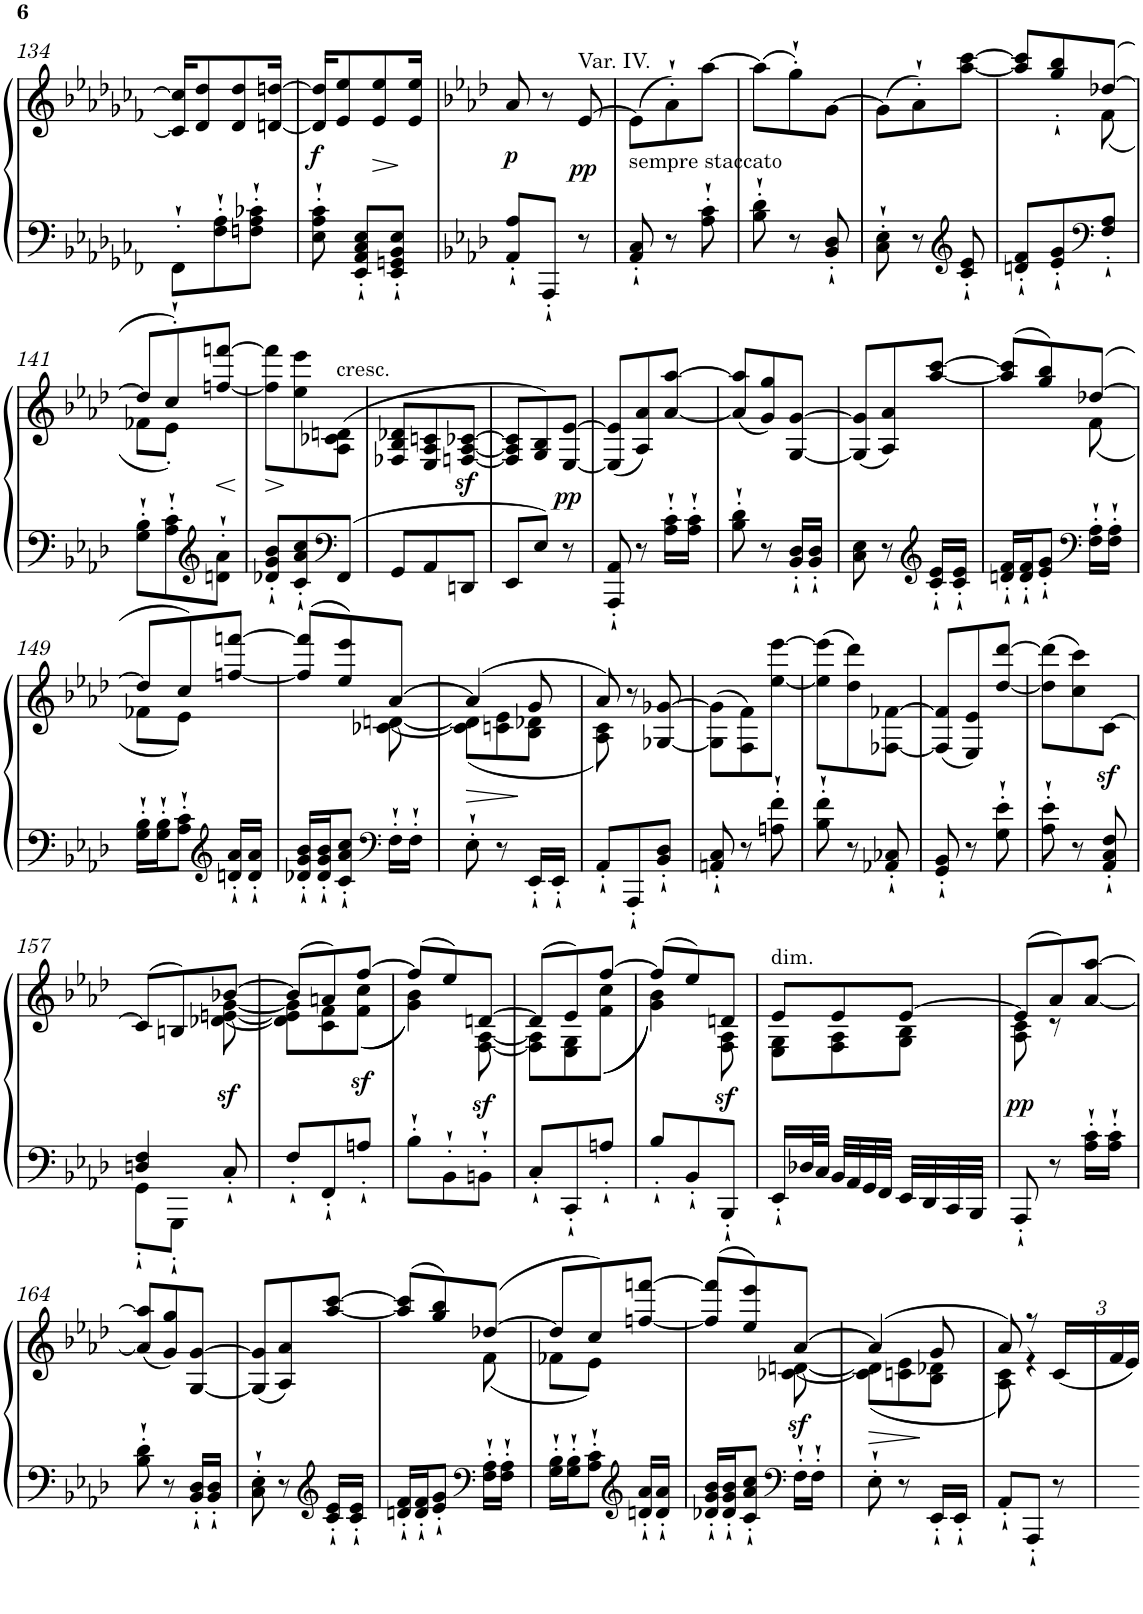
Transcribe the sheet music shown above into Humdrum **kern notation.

**kern	**kern	**dynam
*part1	*part1	*part1
*staff2	*staff1	*staff1/2
*I"Piano	*	*
*I'Pno.	*	*
!!LO:PB:g=z
*clefF4	*clefG2	*
*k[b-e-a-d-g-c-f-]	*k[b-e-a-d-g-c-f-]	*
*C-:	*C-:	*
*M3/8	*M3/8	*
=134	=134	=134
8FF-'`\L	16c/] 16cc/]KL	.
.	8d-/ 8dd-/	.
8F-\'` 8A-\'`	.	.
.	8d-/ 8dd-/	.
8Fn\'` 8A-\'` 8c-X\'`J	.	.
.	[16dn/ [16ddn/Jk	.
=135	=135	=135
!	!	!LO:DY:b
8E-\'` 8A-\'` 8c-\'`	16d/] 16dd/]KL	f
.	8e-/ 8ee-/	.
8EE-/'` 8AA-/'` 8C-/'` 8E-/'`L	.	.
!	!	!LO:HP:b
.	8e-/ 8ee-/	>
8EE-/'` 8GGn/'` 8BB-/'` 8E-/'`J	.	.
.	16e-/ 16ee-/Jk	]
=136	=136	=136
*k[b-e-a-d-]	*k[b-e-a-d-]	*
*A-:	*A-:	*
!	!	!LO:DY:b
8AA-/'` 8A-/'`L	8a-/	p
8AAA-'`/J	8r	.
!	!LO:TX:a:t=Var. IV.	!
!	!	!LO:DY:b
8r	[8e-/	pp
=137	=137	=137
!LO:TX:a:t=sempre staccato	!	!
8AA-/'` 8C/'`	(>8e-\L]	.
8r	8a-'`\)	.
8A-\'` 8c\'`	[8aa-\J	.
=138	=138	=138
8B-\'` 8d-\'`	(>8aa-\L]	.
8r	8gg'`\)	.
8BB-/'` 8D-/'`	[8g\J	.
=139	=139	=139
8C\'` 8E-\'`	(>8g\L]	.
8r	8a-'`\)	.
*clefG2	*	*
8c/'` 8e-/'`	[8aa-\ [8ccc\J	.
=140	=140	=140
*	*^	*
8dn/'` 8f/'`L	8aa-/] 8ccc/]L	4ryy	.
8e-/'` 8g/'`	8gg/'` 8bb-/'`	.	.
*clefF4	*	*	*
8F/'` 8A-/'`J	(>[8dd-X/J	(<8f\	.
!!LO:LB:g=z	!!
=141	=141	=141	=141
8G\'` 8B-\'`L	8dd-/L]	8f-X\L	.
8A-\'` 8c\'`	8cc'`/)	8e-'\J)	.
*clefG2	*	*	*
!	!	!	!LO:HP:b
8dn\'` 8a-\'`J	[8ffn/ [8fffn/J	8ryy	<
*	*v	*v	*
.	.	[
=142	=142	=142
!	!	!LO:HP:b
8d-X/'` 8g/'` 8b-/'`L	8ff\] 8fff\]L	>
8c/'` 8a-/'` 8cc/'`	8ee-\ 8eee-\	]
*clefF4	*	*
!	!LO:TX:a:t=cresc.	!
8FF/J	(>8A-\ 8c-X\ 8dn\J	.
=143	=143	=143
8GG/L	8F-X/ 8B-/ 8d-X/L	.
8AA-/	8E-/ 8A-/ 8cn/	.
8DDn/J	[8Fn/z< [8A-/z< [8c-X/z<J	.
=144	=144	=144
8EE-/L	8F/] 8A-/] 8c-/]L	.
8E-/J	8G/ 8B-/)	.
!	!	!LO:DY:b
8r	[8E-/ [8e-/J	pp
=145	=145	=145
8AAA-/'` 8AA-/'`	(<8E-/] 8e-/]L	.
8r	8A-/ 8a-/)	.
16A-\'` 16c\'`LL	[8a-/ [8aa-/J	.
16A-\'` 16c\'`JJ	.	.
=146	=146	=146
8B-\'` 8d-\'`	(<8a-/] 8aa-/]L	.
8r	8g/ 8gg/)	.
16BB-/'` 16D-/'`LL	[8G/ [8g/J	.
16BB-/'` 16D-/'`JJ	.	.
=147	=147	=147
8C\ 8E-\	(<8G/] 8g/]L	.
8r	8A-/ 8a-/)	.
*clefG2	*	*
16c/'` 16e-/'`LL	[8aa-/ [8ccc/J	.
16c/'` 16e-/'`JJ	.	.
=148	=148	=148
*	*^	*
16dn/'` 16f/'`LL	(>8aa-/] 8ccc/]L	4ryy	.
16d/'` 16f/'`J	.	.	.
8e-/'` 8g/'`J	8gg/ 8bb-/)	.	.
*clefF4	*	*	*
16F\'` 16A-\'`LL	(>[8dd-X/J	(<8f\	.
16F\'` 16A-\'`JJ	.	.	.
!!LO:LB:g=z	!!
=149	=149	=149	=149
16G\'` 16B-\'`LL	8dd-/L]	8f-X\L	.
16G\'` 16B-\'`J	.	.	.
8A-\'` 8c\'`J	8cc/)	8e-\J)	.
*clefG2	*	*	*
16dn/'` 16a-/'`LL	[8ffn/ [8fffn/J	8ryy	.
16d/'` 16a-/'`JJ	.	.	.
=150	=150	=150	=150
16d-X/'` 16g/'` 16b-/'`LL	(>8ff/] 8fff/]L	4ryy	.
16d-/'` 16g/'` 16b-/'`J	.	.	.
8c/'` 8a-/'` 8cc/'`J	8ee-/ 8eee-/)	.	.
*clefF4	*	*	*
16F'`\LL	[8a-/J	[8c-X\ [8dn\	.
16F'`\JJ	.	.	.
=151	=151	=151	=151
!	!	!	!LO:HP:b
8E-'`\	(>4a-/]	(<8c-\] 8d\]L	>
8r	.	8cn\ 8e-\	.
16EE-'`/LL	8g/	8B-\ 8d-X\J	]
16EE-'`/JJ	.	.	.
=152	=152	=152	=152
8AA-'`/L	8a-/)	8A-\ 8c\)	.
8AAA-'`/	8r	4ryy	.
8BB-/'` 8D-/'`J	[8G-X/ [8g-X/	.	.
*	*v	*v	*
=153	=153	=153
8AAn/'` 8C/'`	(>8G-\] 8g-\]L	.
8r	8F\ 8f\)	.
8An\'` 8f\'`	[8ee-\ [8eee-\J	.
=154	=154	=154
8B-\'` 8f\'`	(>8ee-\] 8eee-\]L	.
8r	8dd-\ 8ddd-\)	.
8AA-X/'` 8C-X/'`	[8F-X\ [8f-X\J	.
=155	=155	=155
8GG/'` 8BB-/'`	(<8F-/] 8f-/]L	.
8r	8E-/ 8e-/)	.
8G\'` 8e-\'`	[8dd-/ [8ddd-/J	.
=156	=156	=156
8A-\'` 8e-\'`	(>8dd-\] 8ddd-\]L	.
8r	8cc\ 8ccc\)	.
8AA-/'` 8C/'` 8F/'`	[8cz<\J	.
!!LO:LB:g=z
=157	=157	=157
*^	*^	*
4Dn/ 4F/	8GG'`\L	(>8c/L]	4ryy	.
.	8GGG'`\J	8Bn/)	.	.
!	!	!	!	!LO:DY:b
8C'`/	8ryy	[8b-X/J	[8d-X\ [8en\ [8g\	sf
*v	*v	*	*	*
=158	=158	=158	=158
8F'`/L	(>8b-/L]	8d-\] 8e\] 8g\]L	.
8FF'`/	8an/)	8c\ 8f\	.
!	!	!	!LO:DY:b
8An'`/J	[8ff/J	(<(<8f\ 8cc\J	sf
=159	=159	=159	=159
8B-'`\L	(>8ff/L]	4g\ 4b-\))	.
8BB-'`\	8ee-/)	.	.
!	!	!	!LO:DY:b
8BBn'`\J	[8dn/J	[8F\ [8A-\	sf
=160	=160	=160	=160
8C'`/L	(>8d/L]	8F\] 8A-\]L	.
8CC'`/	8e-/)	8E-\ 8G\	.
8An'`/J	[8ff/J	(<(<8f\ 8cc\J	.
=161	=161	=161	=161
8B-'`/L	(>8ff/L]	4g\ 4b-\))	.
8BB-'`/	8ee-/)	.	.
!	!	!	!LO:DY:b
8BBB-'`/J	8dn/J	8F\ 8A-\	sf
=162	=162	=162	=162
!	!LO:TX:a:t=dim.	!	!
16EE-'`/LL	8e-/L	8E-\ 8G\L	.
32D-X/L	.	.	.
32C/JJJ	.	.	.
32BB-/LLL	8e-/	8F\ 8A-\	.
32AA-/	.	.	.
32GG/	.	.	.
32FF/JJJ	.	.	.
32EE-/LLL	[8e-/J	8G\ 8B-\J	.
32DD-/	.	.	.
32CC/	.	.	.
32BBB-/JJJ	.	.	.
=163	=163	=163	=163
!	!	!	!LO:DY:b
8AAA-'`/	(>8e-/L]	8A-\ 8c\	pp
8r	8a-/)	8r	.
16A-\'` 16c\'`LL	[8a-/ [8aa-/J	8ryy	.
16A-\'` 16c\'`JJ	.	.	.
*	*v	*v	*
!!LO:LB:g=z
=164	=164	=164
8B-\'` 8d-\'`	(<8a-/] 8aa-/]L	.
8r	8g/ 8gg/)	.
16BB-/'` 16D-/'`LL	[8G/ [8g/J	.
16BB-/'` 16D-/'`JJ	.	.
=165	=165	=165
8C\'` 8E-\'`	(<8G/] 8g/]L	.
8r	8A-/ 8a-/)	.
*clefG2	*	*
16c/'` 16e-/'`LL	[8aa-/ [8ccc/J	.
16c/'` 16e-/'`JJ	.	.
=166	=166	=166
*	*^	*
16dn/'` 16f/'`LL	(>8aa-/] 8ccc/]L	4ryy	.
16d/'` 16f/'`J	.	.	.
8e-/'` 8g/'`J	8gg/ 8bb-/)	.	.
*clefF4	*	*	*
16F\'` 16A-\'`LL	(>[8dd-X/J	(<8f\	.
16F\'` 16A-\'`JJ	.	.	.
=167	=167	=167	=167
16G\'` 16B-\'`LL	8dd-/L]	8f-X\L	.
16G\'` 16B-\'`J	.	.	.
8A-\'` 8c\'`J	8cc/)	8e-\J)	.
*clefG2	*	*	*
16dn/'` 16a-/'`LL	[8ffn/ [8fffn/J	8ryy	.
16d/'` 16a-/'`JJ	.	.	.
=168	=168	=168	=168
16d-X/'` 16g/'` 16b-/'`LL	(>8ff/] 8fff/]L	4ryy	.
16d-/'` 16g/'` 16b-/'`J	.	.	.
8c/'` 8a-/'` 8cc/'`J	8ee-/ 8eee-/)	.	.
*clefF4	*	*	*
!	!	!	!LO:DY:b
16F'`\LL	[8a-/J	[8c-X\ [8dn\	sf
16F'`\JJ	.	.	.
=169	=169	=169	=169
!	!	!	!LO:HP:b
8E-'`\	(>4a-/]	(<8c-\] 8d\]L	>
8r	.	8cn\ 8e-\	.
16EE-'`/LL	8g/	8B-\ 8d-X\J	]
16EE-'`/JJ	.	.	.
=170	=170	=170	=170
8AA-'`/L	8a-/)	8A-\ 8c\)	.
8AAA-'`/J	8r	4r	.
*	*Xbrackettup	*	*
8r	(<24c/LL	.	.
.	24f/	.	.
.	24e-/JJ)	.	.
*	*v	*v	*
=	=	=
*-	*-	*-
